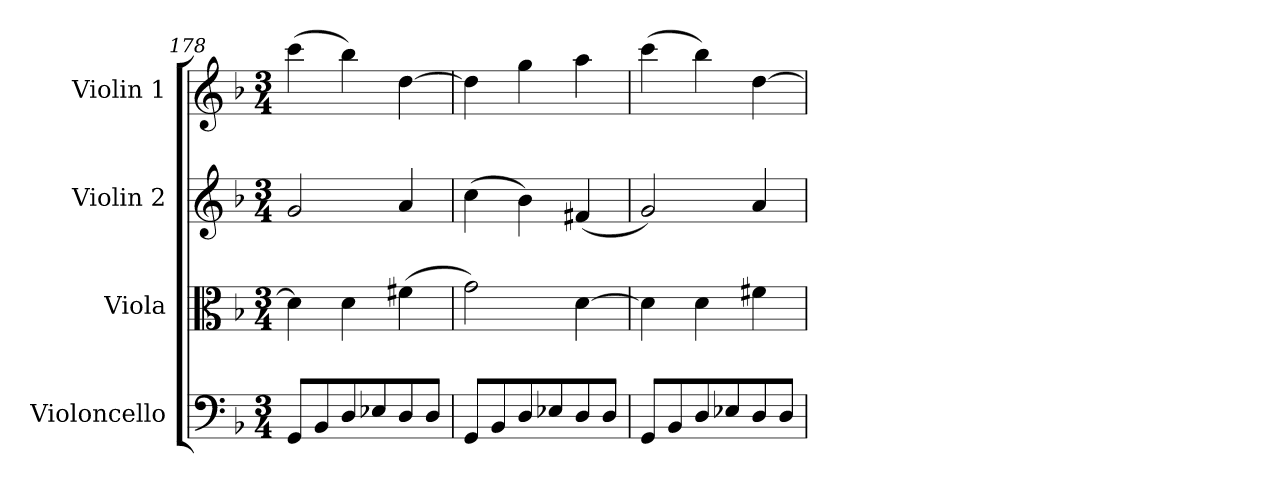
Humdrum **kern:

**kern	**kern	**kern	**kern
*part4	*part3	*part2	*part1
*staff4	*staff3	*staff2	*staff1
*I"Violoncello	*I"Viola	*I"Violin 2	*I"Violin 1
*I'Vc	*I'Vla	*I'Vln	*I'Vln
*clefF4	*clefC3	*clefG2	*clefG2
*k[b-]	*k[b-]	*k[b-]	*k[b-]
*M3/4	*M3/4	*M3/4	*M3/4
=178	=178	=178	=178
8GG/L	4d\]	2g/	(4ccc\
8BB-/	.	.	.
8D/	4d\	.	4bb-\)
8E-X/	.	.	.
8D/	(4f#X\	4a/	[4dd\
8D/J	.	.	.
=179	=179	=179	=179
8GG/L	2g\)	(4cc\	4dd\]
8BB-/	.	.	.
8D/	.	4b-\)	4gg\
8E-X/	.	.	.
8D/	[4d\	(4f#X/	4aa\
8D/J	.	.	.
=180	=180	=180	=180
8GG/L	4d\]	2g/)	(4ccc\
8BB-/	.	.	.
8D/	4d\	.	4bb-\)
8E-X/	.	.	.
8D/	4f#X\	4a/	[4dd\
8D/J	.	.	.
=	=	=	=
*-	*-	*-	*-
